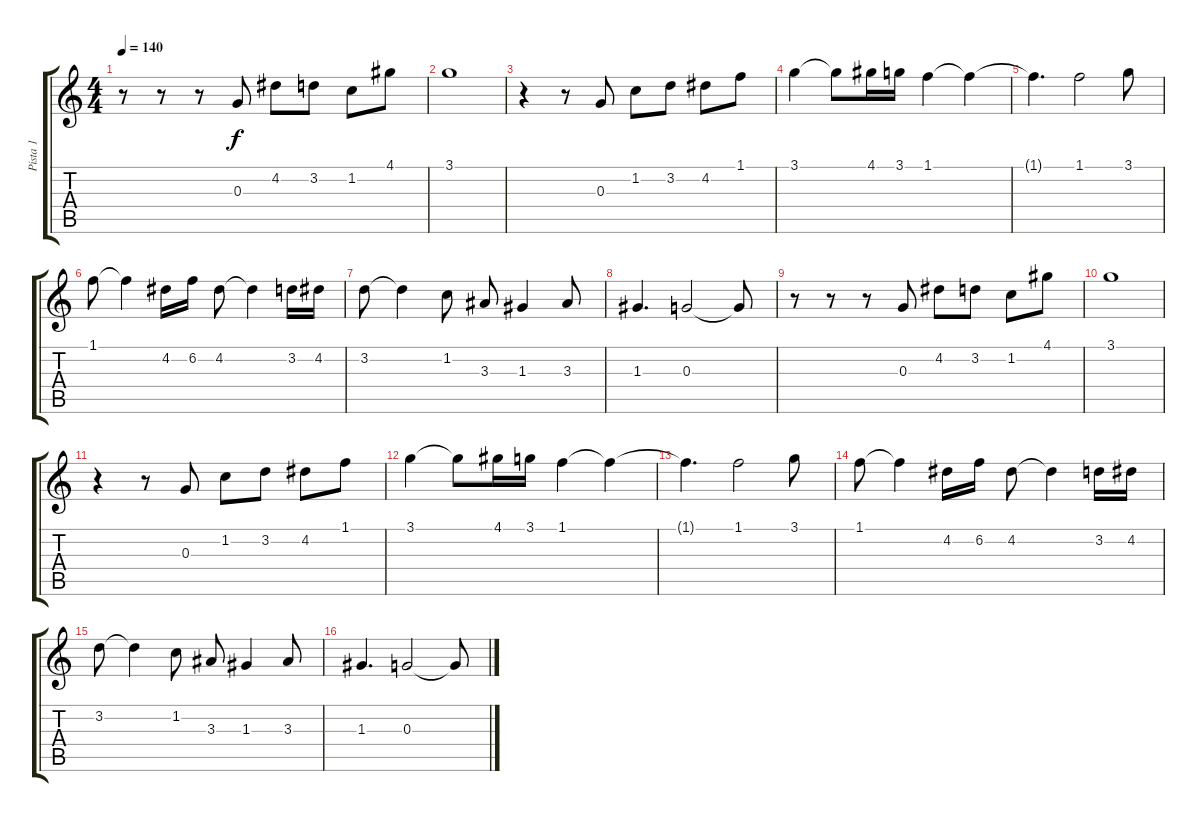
\track ("Pista 1" "Pista 1") {instrument electricguitarjazz}
\staff {score tabs}
\tuning (E4 B3 G3 D3 A2 E2) {hide}
\ts (4 4)
\tempo 140
\clef g2
\ks c
r.8{dy f} r.8 r.8 0.3.8 4.2.8 3.2.8 1.2.8 4.1.8 |
3.1.1 |
r.4 r.8 0.3.8 1.2.8 3.2.8 4.2.8 1.1.8 |
3.1.4 3.1{t}.8 4.1.16 3.1.16 1.1.4 1.1{t}.4 |
1.1{t}.4{d} 1.1.2 3.1.8 |
1.1.8 1.1{t}.4 4.2.16 6.2.16 4.2.8 4.2{t}.4 3.2.16 4.2.16 |
3.2.8 3.2{t}.4 1.2.8 3.3.8 1.3.4 3.3.8 |
1.3.4{d} 0.3.2 0.3{t}.8 |
r.8 r.8 r.8 0.3.8 4.2.8 3.2.8 1.2.8 4.1.8 |
3.1.1 |
r.4 r.8 0.3.8 1.2.8 3.2.8 4.2.8 1.1.8 |
3.1.4 3.1{t}.8 4.1.16 3.1.16 1.1.4 1.1{t}.4 |
1.1{t}.4{d} 1.1.2 3.1.8 |
1.1.8 1.1{t}.4 4.2.16 6.2.16 4.2.8 4.2{t}.4 3.2.16 4.2.16 |
3.2.8 3.2{t}.4 1.2.8 3.3.8 1.3.4 3.3.8 |
1.3.4{d} 0.3.2 0.3{t}.8
